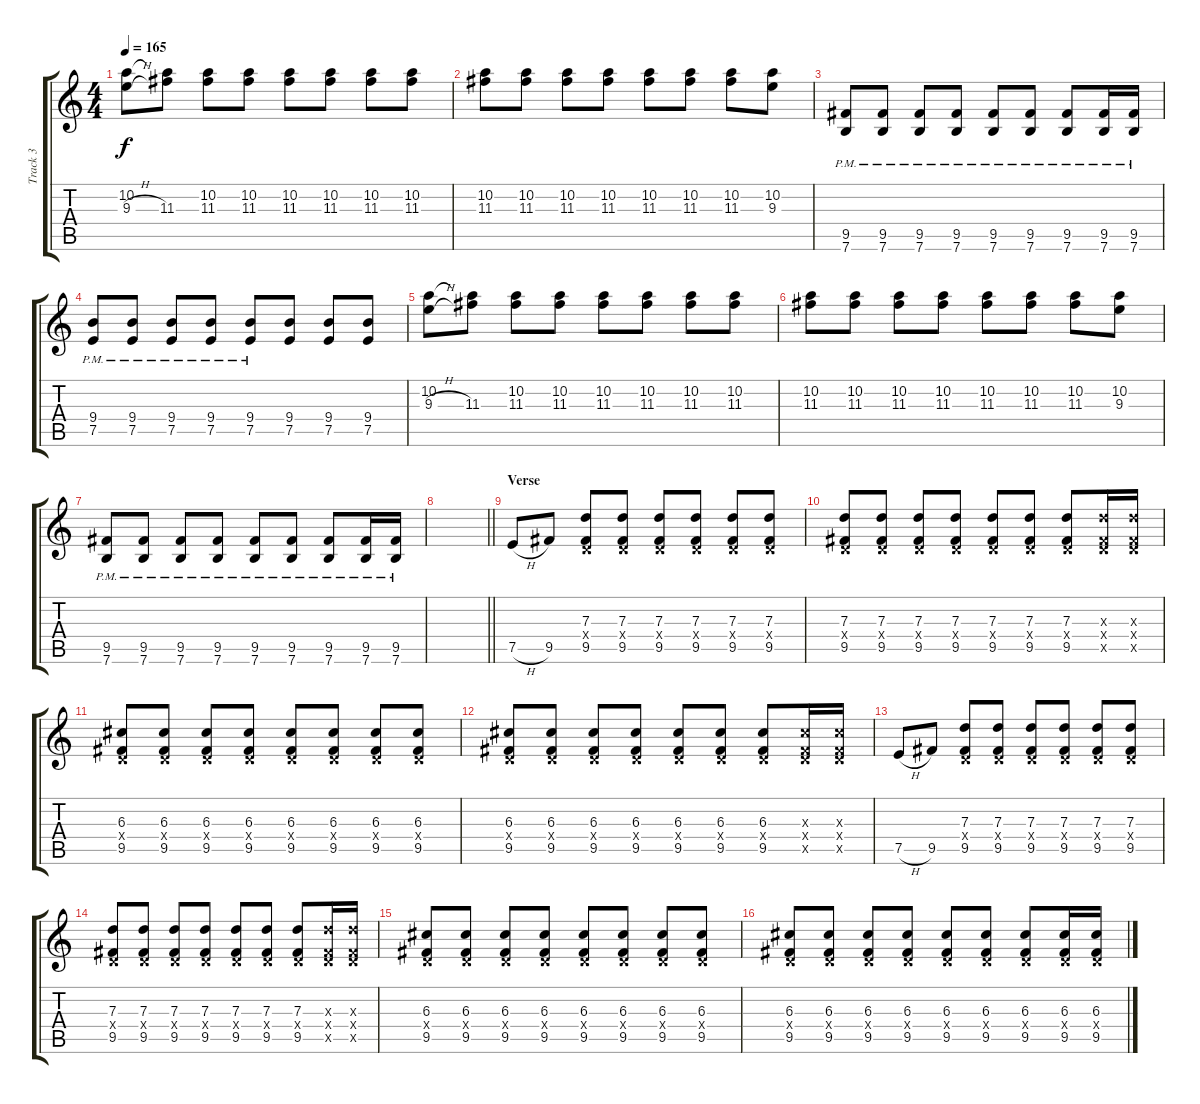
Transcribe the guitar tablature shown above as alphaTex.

\track ("Track 3" "Track 3") {instrument electricguitarclean}
\staff {score tabs}
\tuning (E4 B3 G3 D3 A2 E2) {hide}
\ts (4 4)
\tempo 165
\clef g2
\ks c
(10.2 9.3{h}).8{dy f} (10.2{t} 11.3).8 (10.2 11.3).8 (10.2 11.3).8 (10.2 11.3).8 (10.2 11.3).8 (10.2 11.3).8 (10.2 11.3).8 |
(10.2 11.3).8 (10.2 11.3).8 (10.2 11.3).8 (10.2 11.3).8 (10.2 11.3).8 (10.2 11.3).8 (10.2 11.3).8 (10.2 9.3).8 |
(9.5{pm} 7.6{pm}).8 (9.5{pm} 7.6{pm}).8 (9.5{pm} 7.6{pm}).8 (9.5{pm} 7.6{pm}).8 (9.5{pm} 7.6{pm}).8 (9.5{pm} 7.6{pm}).8 (9.5{pm} 7.6{pm}).8 (9.5{pm} 7.6{pm}).16 (9.5{pm} 7.6{pm}).16 |
(9.4{pm} 7.5{pm}).8 (9.4{pm} 7.5{pm}).8 (9.4{pm} 7.5{pm}).8 (9.4{pm} 7.5{pm}).8 (9.4{pm} 7.5{pm}).8 (9.4 7.5).8 (9.4 7.5).8 (9.4 7.5).8 |
(10.2 9.3{h}).8 (10.2{t} 11.3).8 (10.2 11.3).8 (10.2 11.3).8 (10.2 11.3).8 (10.2 11.3).8 (10.2 11.3).8 (10.2 11.3).8 |
(10.2 11.3).8 (10.2 11.3).8 (10.2 11.3).8 (10.2 11.3).8 (10.2 11.3).8 (10.2 11.3).8 (10.2 11.3).8 (10.2 9.3).8 |
(9.5{pm} 7.6{pm}).8 (9.5{pm} 7.6{pm}).8 (9.5{pm} 7.6{pm}).8 (9.5{pm} 7.6{pm}).8 (9.5{pm} 7.6{pm}).8 (9.5{pm} 7.6{pm}).8 (9.5{pm} 7.6{pm}).8 (9.5{pm} 7.6{pm}).16 (9.5{pm} 7.6{pm}).16 |
\barLineRight lightlight
|
\section ("" "Verse")
7.5{h}.8 9.5.8 (7.3 0.4{x} 9.5).8 (7.3 0.4{x} 9.5).8 (7.3 0.4{x} 9.5).8 (7.3 0.4{x} 9.5).8 (7.3 0.4{x} 9.5).8 (7.3 0.4{x} 9.5).8 |
(7.3 0.4{x} 9.5).8 (7.3 0.4{x} 9.5).8 (7.3 0.4{x} 9.5).8 (7.3 0.4{x} 9.5).8 (7.3 0.4{x} 9.5).8 (7.3 0.4{x} 9.5).8 (7.3 0.4{x} 9.5).8 (7.3{x} 0.4{x} 9.5{x}).16 (7.3{x} 0.4{x} 9.5{x}).16 |
(6.3 0.4{x} 9.5).8 (6.3 0.4{x} 9.5).8 (6.3 0.4{x} 9.5).8 (6.3 0.4{x} 9.5).8 (6.3 0.4{x} 9.5).8 (6.3 0.4{x} 9.5).8 (6.3 0.4{x} 9.5).8 (6.3 0.4{x} 9.5).8 |
(6.3 0.4{x} 9.5).8 (6.3 0.4{x} 9.5).8 (6.3 0.4{x} 9.5).8 (6.3 0.4{x} 9.5).8 (6.3 0.4{x} 9.5).8 (6.3 0.4{x} 9.5).8 (6.3 0.4{x} 9.5).8 (6.3{x} 0.4{x} 9.5{x}).16 (6.3{x} 0.4{x} 9.5{x}).16 |
7.5{h}.8 9.5.8 (7.3 0.4{x} 9.5).8 (7.3 0.4{x} 9.5).8 (7.3 0.4{x} 9.5).8 (7.3 0.4{x} 9.5).8 (7.3 0.4{x} 9.5).8 (7.3 0.4{x} 9.5).8 |
(7.3 0.4{x} 9.5).8 (7.3 0.4{x} 9.5).8 (7.3 0.4{x} 9.5).8 (7.3 0.4{x} 9.5).8 (7.3 0.4{x} 9.5).8 (7.3 0.4{x} 9.5).8 (7.3 0.4{x} 9.5).8 (7.3{x} 0.4{x} 9.5{x}).16 (7.3{x} 0.4{x} 9.5{x}).16 |
(6.3 0.4{x} 9.5).8 (6.3 0.4{x} 9.5).8 (6.3 0.4{x} 9.5).8 (6.3 0.4{x} 9.5).8 (6.3 0.4{x} 9.5).8 (6.3 0.4{x} 9.5).8 (6.3 0.4{x} 9.5).8 (6.3 0.4{x} 9.5).8 |
(6.3 0.4{x} 9.5).8 (6.3 0.4{x} 9.5).8 (6.3 0.4{x} 9.5).8 (6.3 0.4{x} 9.5).8 (6.3 0.4{x} 9.5).8 (6.3 0.4{x} 9.5).8 (6.3 0.4{x} 9.5).8 (6.3 0.4{x} 9.5).16 (6.3 0.4{x} 9.5).16
